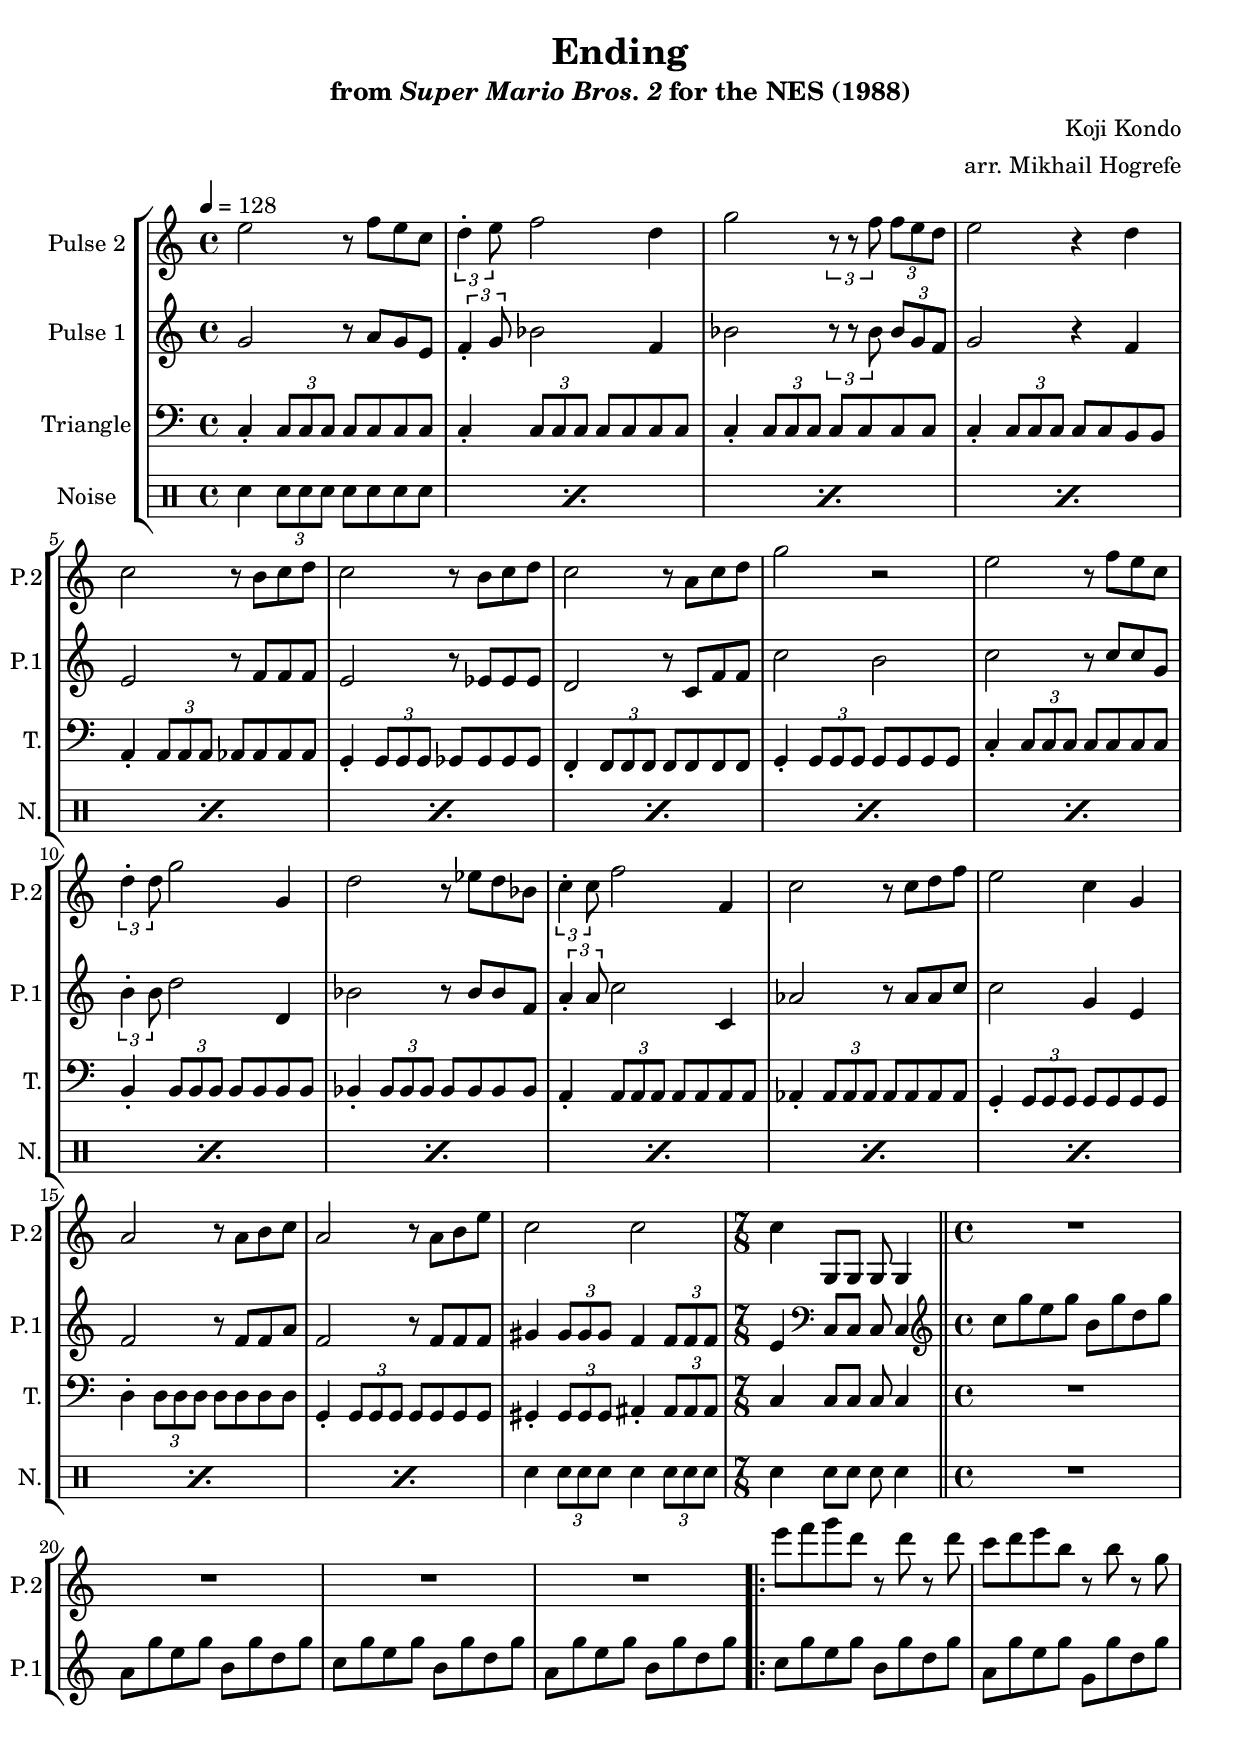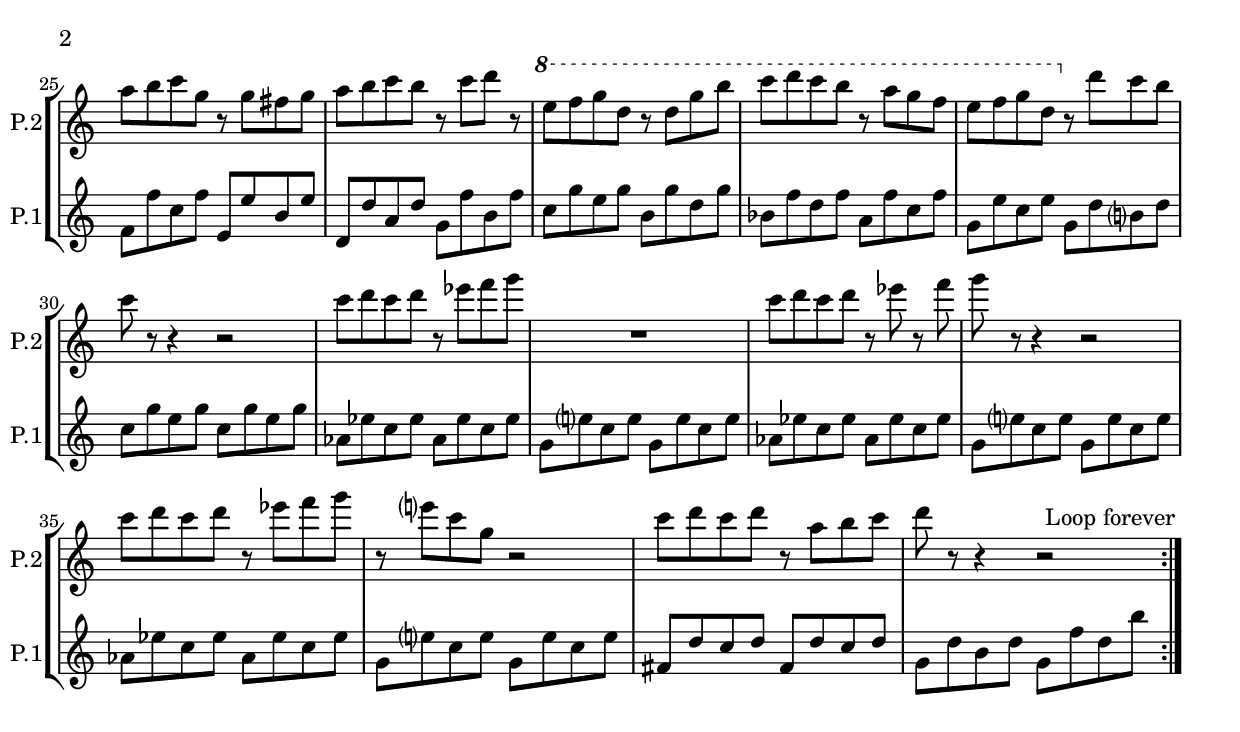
\version "2.20.0"

\book {
    \header {
        title = "Ending"
        subtitle = \markup { "from" {\italic "Super Mario Bros. 2"} "for the NES (1988)" }
        composer = "Koji Kondo"
        arranger = "arr. Mikhail Hogrefe"
    }

    \score {
        {
            \new StaffGroup <<
                \new Staff \relative c'' {
                    \set Staff.instrumentName = "Pulse 2"
                    \set Staff.shortInstrumentName = "P.2"
\accidentalStyle modern-cautionary
\key c \major
e2 r8 f e c |
\tuplet 3/2 { d4-. e8 } f2 d4 |
g2 \tuplet 3/2 { r8 r f } \tuplet 3/2 { f8 e d } |
e2 r4 d |
c2 r8 b c d |
c2 r8 b c d |
c2 r8 a c d |
g2 r |
e2 r8 f e c |
\tuplet 3/2 { d4-. d8 } g2 g,4 |
d'2 r8 ees d bes |
\tuplet 3/2 { c4-. c8 } f2 f,4 |
c'2 r8 c d f |
e2 c4 g |
a2 r8 a b c |
a2 r8 a b e |
c2 c |
c4 g,8[ g] g g4 |
R1*4
e'''8 f g d r d r d |
c8 d e b r b r g |
a8 b c g r g fis g |
a8 b c b r c d r |
\ottava #1
e8 f g d r d g b |
c8 d c b r a g f |
e8 f g d \ottava #0 r d c b |
c8 r r4 r2 |
c8 d c d r ees f g |
R1 |
c,8 d c d r ees r f |
g8 r r4 r2 |
c,8 d c d r ees f g |
r8 e c g r2 |
c8 d c d r a b c |
d8 r r4 r2 |
                }

                \new Staff \relative c'' {
                    \set Staff.instrumentName = "Pulse 1"
                    \set Staff.shortInstrumentName = "P.1"
\accidentalStyle modern-cautionary
\key c \major
g2 r8 a g e |
\tuplet 3/2 { f4-. g8 } bes2 f4 |
bes2 \tuplet 3/2 { r8 r bes } \tuplet 3/2 { bes8 g f } |
g2 r4 f |
e2 r8 f f f |
e2 r8 ees ees ees |
d2 r8 c f f |
c'2 b |
c2 r8 c c g |
\tuplet 3/2 { b4-. b8 } d2 d,4 |
bes'2 r8 bes bes f |
\tuplet 3/2 { a4-. a8 } c2 c,4 |
aes'2 r8 aes aes c |
c2 g4 e |
f2 r8 f f a |
f2 r8 f f f |
gis4 \tuplet 3/2 { gis8 gis gis } f4 \tuplet 3/2 { f8 f f } |
e4 \clef bass c,8[ c] c c4 |
\clef treble
c''8 g' e g b, g' d g |
a,8 g' e g b, g' d g |
c,8 g' e g b, g' d g |
a,8 g' e g b, g' d g |
c,8 g' e g b, g' d g |
a,8 g' e g g, g' d g |
f,8 f' c f e, e' b e |
d,8 d' a d g, f' b, f' |
c8 g' e g b, g' d g |
bes,8 f' d f a, f' c f |
g,8 e' c e g, d' b d |
c8 g' e g c, g' e g |
aes,8 ees' c ees aes, ees' c ees |
g,8 e' c e g, e' c e |
aes,8 ees' c ees aes, ees' c ees |
g,8 e' c e g, e' c e |
aes,8 ees' c ees aes, ees' c ees |
g,8 e' c e g, e' c e |
fis,8 d' c d fis, d' c d |
g,8 d' b d g, f' d b' |
                }

                \new Staff \relative c {
                    \set Staff.instrumentName = "Triangle"
                    \set Staff.shortInstrumentName = "T."
\accidentalStyle modern-cautionary
\clef bass
\key c \major
\tempo 4 = 128
c4-. \tuplet 3/2 { c8 c c } c8 c c c |
c4-. \tuplet 3/2 { c8 c c } c8 c c c |
c4-. \tuplet 3/2 { c8 c c } c8 c c c |
c4-. \tuplet 3/2 { c8 c c } c8 c b b |
a4-. \tuplet 3/2 { a8 a a } aes8 aes aes aes |
g4-. \tuplet 3/2 { g8 g g } ges8 ges ges ges |
f4-. \tuplet 3/2 { f8 f f } f8 f f f |
g4-. \tuplet 3/2 { g8 g g } g8 g g g |
c4-. \tuplet 3/2 { c8 c c } c8 c c c |
b4-. \tuplet 3/2 { b8 b b } b8 b b b |
bes4-. \tuplet 3/2 { bes8 bes bes } bes8 bes bes bes |
a4-. \tuplet 3/2 { a8 a a } a8 a a a |
aes4-. \tuplet 3/2 { aes8 aes aes } aes8 aes aes aes |
g4-. \tuplet 3/2 { g8 g g } g8 g g g |
d'4-. \tuplet 3/2 { d8 d d } d8 d d d |
g,4-. \tuplet 3/2 { g8 g g } g8 g g g |
gis4-. \tuplet 3/2 { gis8 gis gis } ais4-. \tuplet 3/2 { ais8 ais ais } |
\time 7/8
c4 c8[ c] c c4 |
\time 4/4
\bar "||"
R1*4
                    \repeat volta 2 {
R1*16
                    }
\once \override Score.RehearsalMark.self-alignment-X = #RIGHT
\mark \markup { \fontsize #-2 "Loop forever" }
                }

                \new DrumStaff {
                    \drummode {
                        \set Staff.instrumentName="Noise"
                        \set Staff.shortInstrumentName="N."
\repeat percent 16 { sn4 \tuplet 3/2 { sn8 sn sn } sn8 sn sn sn } |
sn4 \tuplet 3/2 { sn8 sn sn } sn4 \tuplet 3/2 { sn8 sn sn } |
sn4 sn8[ sn] sn sn4 |
R1*20
                    }
                }
            >>
        }
        \layout {
            \context {
                \Staff
                \RemoveEmptyStaves
            }
            \context {
                \DrumStaff
                \RemoveEmptyStaves
            }
        }
    }
}
